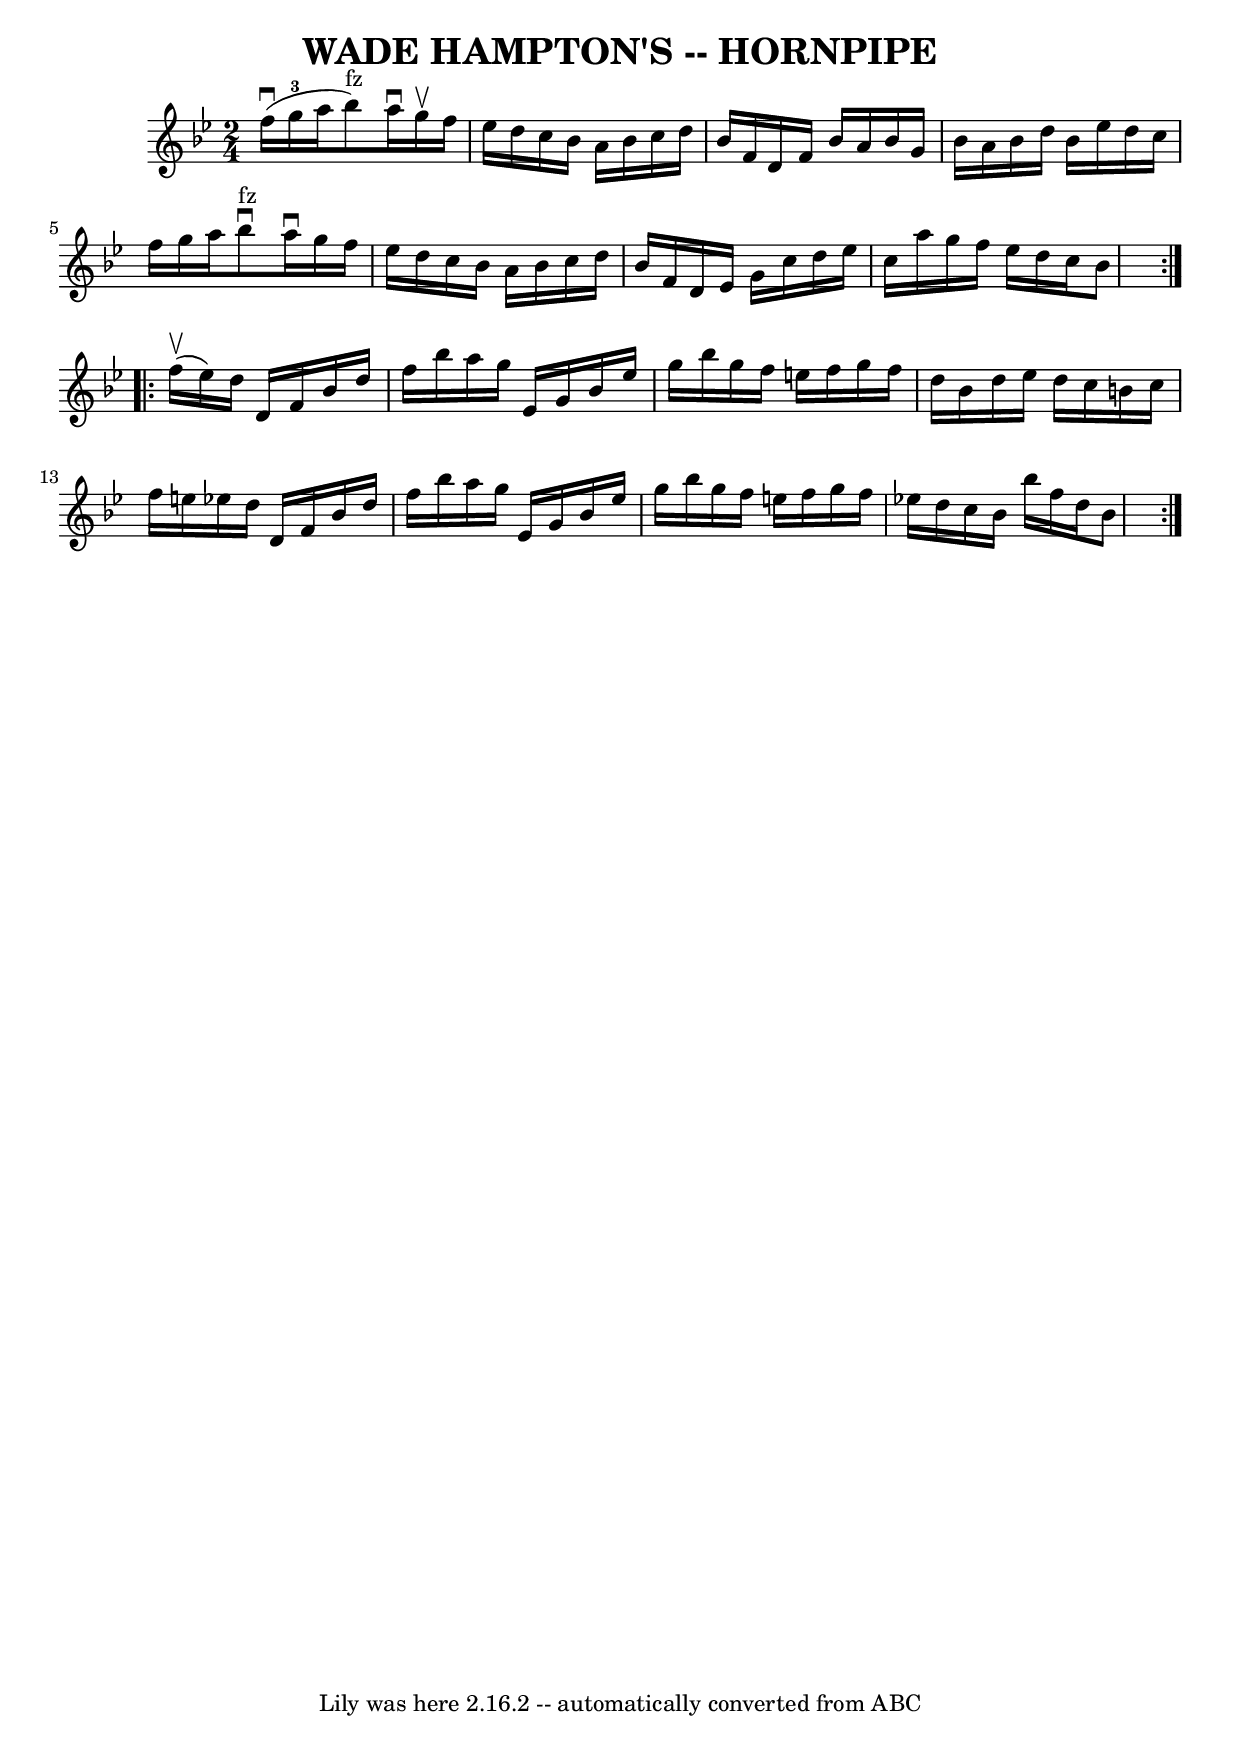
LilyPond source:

\version "2.16.2"
\include "Mammoth.ily"
\header {
  %% book = "Ryan's Mammoth Collection of Fiddle Tunes"
 crossRefNumber = "1"
 footnotes = ""
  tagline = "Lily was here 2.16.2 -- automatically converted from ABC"
  title = "WADE HAMPTON'S -- HORNPIPE"

}
voicedefault =  {



  \repeat volta 2 {

    \time 2/4      \key bf \major f''16 (^\downbow g''16-3 a''16          |
 bf''8^"fz") a''16^\downbow g''16^\upbow f''16 ef''16 d''16 c''16     |
 bf'16 a'16 bf'16 c''16 d''16 bf'16 f'16 d'16     |
 f'16 bf'16 a'16 bf'16 g'16 bf'16 a'16 bf'16     |
 d''16 bf'16 ef''16 d''16 c''16 f''16 g''16 a''16    |  |
 bf''8^"fz"^\downbow a''16^\downbow g''16 f''16 ef''16 d''16 c''16   |
 bf'16 a'16 bf'16 c''16 d''16 bf'16 f'16 d'16     |
 ef'16 g'16 c''16 d''16 ef''16 c''16 a''16 g''16     |
 f''16 ef''16 d''16 c''16 bf'8    
  }   
  
  \repeat volta 2 { f''16 (^\upbow ef''16)        |
 d''16 d'16 f'16 bf'16 d''16 f''16 bf''16 a''16     |
 g''16 ef'16 g'16 bf'16 ef''16 g''16 bf''16 g''16      |
 f''16 e''16 f''16 g''16 f''16 d''16 bf'16 d''16     |
 ef''16 d''16 c''16 b'16 c''16 f''16 e''16 ef''!16    |  |
 d''16 d'16 f'16 bf'16 d''16 f''16 bf''16 a''16     |
 g''16 ef'16 g'16 bf'16 ef''16 g''16 bf''16 g''16     |
 f''16 e''16 f''16 g''16 f''16 ef''!16 d''16 c''16     |
 bf'16    
 bf''16 f''16 d''16 bf'8    
  }   

}

\score{
  <<

    \context Staff="default"
    {
      \voicedefault 
      
    }

  >>
  \layout {
    
  }
  \midi {
  }

}
